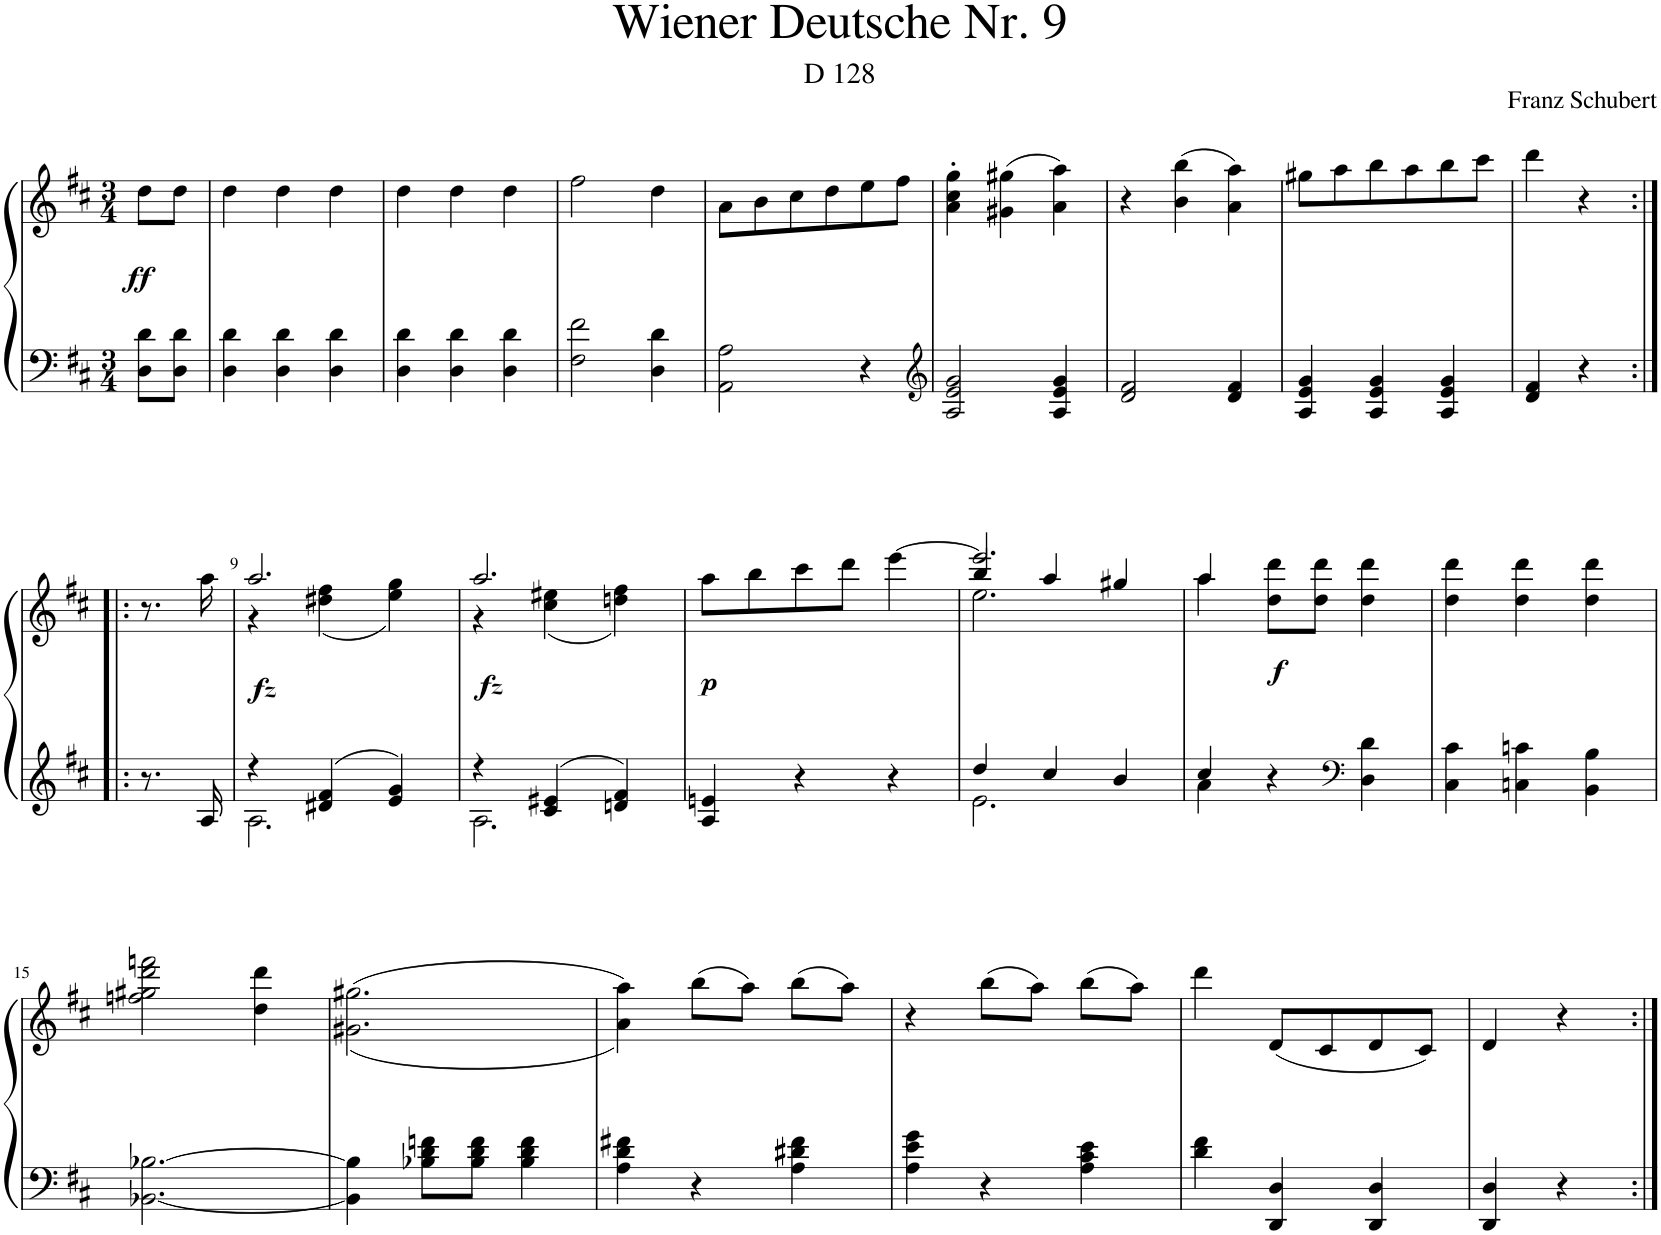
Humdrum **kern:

**kern	**kern	**dynam
*part1	*part1	*part1
*staff2	*staff1	*staff1/2
*I"Piano	*	*
*I'Pno.	*	*
*clefF4	*clefG2	*
*k[f#c#]	*k[f#c#]	*
*M3/4	*M3/4	*
=	=	=
!	!	!LO:DY:b
8D\ 8d\L	8dd\L	ff
8D\ 8d\J	8dd\J	.
=1	=1	=1
4D\ 4d\	4dd\	.
4D\ 4d\	4dd\	.
4D\ 4d\	4dd\	.
=2	=2	=2
4D\ 4d\	4dd\	.
4D\ 4d\	4dd\	.
4D\ 4d\	4dd\	.
=3	=3	=3
2F#\ 2f#\	2ff#\	.
4D\ 4d\	4dd\	.
=4	=4	=4
2AA\ 2A\	8a\L	.
.	8b\	.
.	8cc#\	.
.	8dd\	.
4r	8ee\	.
.	8ff#\J	.
=5	=5	=5
*clefG2	*	*
2A/ 2e/ 2g/	4a\' 4cc#\' 4gg\'	.
.	(4g#X\ 4gg#X\	.
4A/ 4e/ 4g/	4a\ 4aa\)	.
=6	=6	=6
2d/ 2f#/	4r	.
.	(4b\ 4bb\	.
4d/ 4f#/	4a\ 4aa\)	.
=7	=7	=7
4A/ 4e/ 4g/	8gg#X\L	.
.	8aa\	.
4A/ 4e/ 4g/	8bb\	.
.	8aa\	.
4A/ 4e/ 4g/	8bb\	.
.	8ccc#\J	.
=8	=8	=8
4d/ 4f#/	4ddd\	.
4r	4r	.
!!LO:LB:g=z
=8X1:|!|:	=8X1:|!|:	=8X1:|!|:
8.r	8.r	.
16A/	16aa\	.
=9	=9	=9
*^	*^	*
!	!	!	!	!LO:DY:a=2
4r	2.A\	2.aa/	4r	fz
4d#X/ 4f#/	.	.	(4dd#X\ 4ff#\	.
4e/ 4g/	.	.	4ee\ 4gg\)	.
=10	=10	=10	=10	=10
!	!	!	!	!LO:DY:b
4r	2.A\	2.aa/	4r	fz
4c#/ 4e#X/	.	.	(4cc#\ 4ee#X\	.
4dn/ 4f#/	.	.	4ddn\ 4ff#\)	.
*v	*v	*	*	*
=11	=11	=11	=11
!	!	!	!LO:DY:b
*	*v	*v	*
4A/ 4en/	8aa\L	p
.	8bb\	.
4r	8ccc#\	.
.	8ddd\J	.
4r	[>4eee\	.
=12	=12	=12
*^	*^	*
*	*	*	*^	*
4dd/	2.e\	2.eee/]	4bb/	2.ee\	.
4cc#/	.	.	4aa/	.	.
4b/	.	.	4gg#X/	.	.
*	*	*	*v	*v	*
=13	=13	=13	=13	=13
4cc#/	4a\	4aa/	4aa\	.
!	!	!	!	!LO:DY:b
4r	4ryy	2ryy	8dd\ 8ddd\L	f
.	.	.	8dd\ 8ddd\J	.
*clefF4	*	*	*	*
4ryy	4D\ 4d\	.	4dd\ 4ddd\	.
*v	*v	*	*	*
*	*v	*v	*
=14	=14	=14
4C#\ 4c#\	4dd\ 4ddd\	.
4Cn\ 4cn\	4dd\ 4ddd\	.
4BB\ 4B\	4dd\ 4ddd\	.
!!LO:LB:g=z
=15	=15	=15
[2.BB-X\ [2.B-X\	2ffn\ 2gg#X\ 2ddd\ 2fffn\	.
.	4dd\ 4ddd\	.
=16	=16	=16
4BB-\] 4B-\]	((<2.g#X\ 2.gg#X\	.
8B-X\ 8d\ 8fn\L	.	.
8B-\ 8d\ 8f\J	.	.
4B-\ 4d\ 4f\	.	.
=17	=17	=17
4A\ 4d\ 4f#X\	4a\ 4aa\))	.
4r	(8bb\L	.
.	8aa\J)	.
4A\ 4d#X\ 4f#\	(8bb\L	.
.	8aa\J)	.
=18	=18	=18
4A\ 4e\ 4g\	4r	.
4r	(8bb\L	.
.	8aa\J)	.
4A\ 4c#\ 4e\	(8bb\L	.
.	8aa\J)	.
=19	=19	=19
4d\ 4f#\	4ddd\	.
4DD/ 4D/	(8d/L	.
.	8c#/	.
4DD/ 4D/	8d/	.
.	8c#/J)	.
=20	=20	=20
4DD/ 4D/	4d/	.
4r	4r	.
=:|!	=:|!	=:|!
*-	*-	*-
